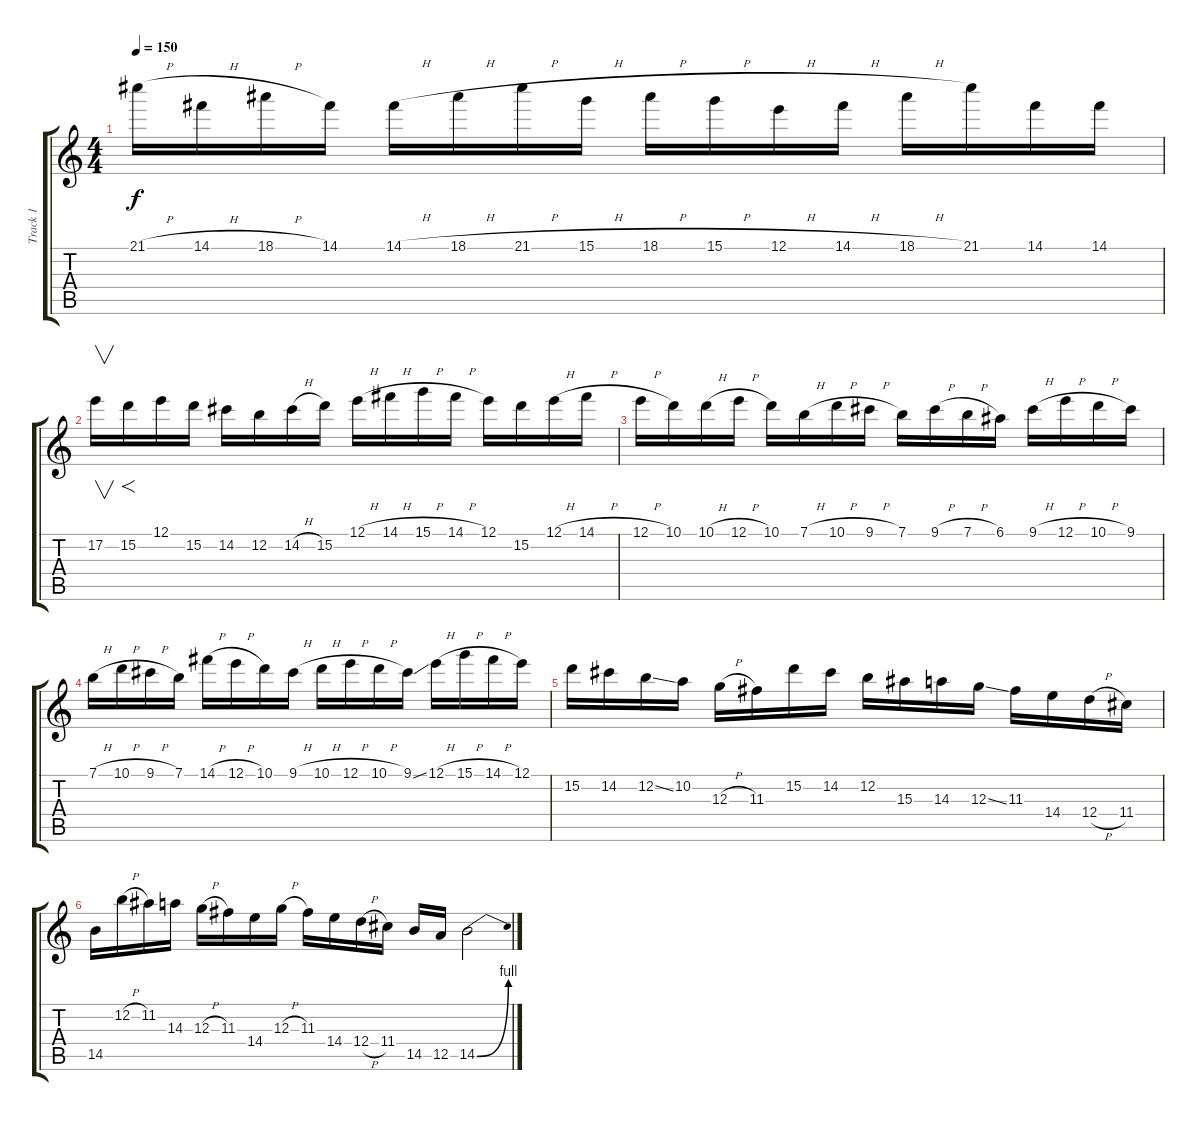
\track ("Track 1" "Track 1") {instrument distortionguitar}
\staff {score tabs}
\tuning (E4 B3 G3 D3 A2 E2) {hide}
\ts (4 4)
\tempo 150
\clef g2
\ks c
21.1{h}.16{dy f} 14.1{h}.16 18.1{h}.16 14.1.16 14.1{h}.16 18.1{h}.16 21.1{h}.16 15.1{h}.16 18.1{h}.16 15.1{h}.16 12.1{h}.16 14.1{h}.16 18.1{h}.16 21.1.16 14.1.16 14.1.16 |
17.2.16{v} 15.2.16{f} 12.1.16 15.2.16 14.2.16 12.2.16 14.2{h}.16 15.2.16 12.1{h}.16 14.1{h}.16 15.1{h}.16 14.1{h}.16 12.1.16 15.2.16 12.1{h}.16 14.1{h}.16 |
12.1{h}.16 10.1.16 10.1{h}.16 12.1{h}.16 10.1.16 7.1{h}.16 10.1{h}.16 9.1{h}.16 7.1.16 9.1{h}.16 7.1{h}.16 6.1.16 9.1{h}.16 12.1{h}.16 10.1{h}.16 9.1.16 |
7.1{h}.16 10.1{h}.16 9.1{h}.16 7.1.16 14.1{h}.16 12.1{h}.16 10.1.16 9.1{h}.16 10.1{h}.16 12.1{h}.16 10.1{h}.16 9.1{ss}.16 12.1{h}.16 15.1{h}.16 14.1{h}.16 12.1.16 |
15.2.16 14.2.16 12.2{ss}.16 10.2.16 12.3{h}.16 11.3.16 15.2.16 14.2.16 12.2.16 15.3.16 14.3.16 12.3{ss}.16 11.3.16 14.4.16 12.4{h}.16 11.4.16 |
14.5.16 12.2{h}.16 11.2.16 14.3.16 12.3{h}.16 11.3.16 14.4.16 12.3{h}.16 11.3.16 14.4.16 12.4{h}.16 11.4.16 14.5.16 12.5.16 14.5{be (bend 0 0 60 4)}.2
